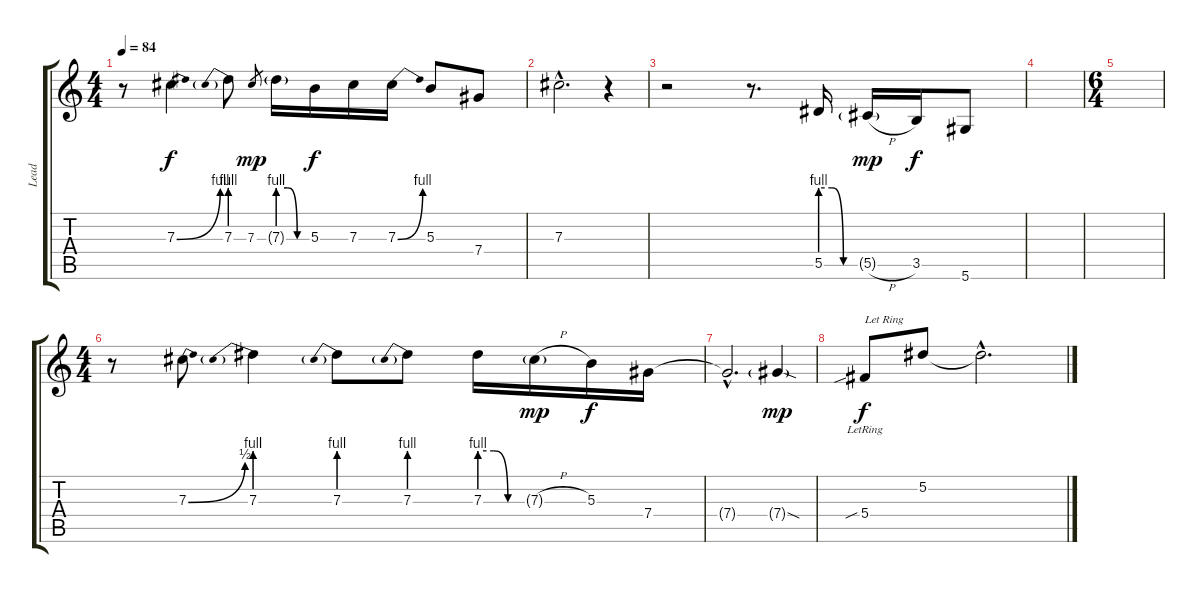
\track ("Lead" "Lead") {instrument distortionguitar}
\staff {score tabs}
\tuning (Eb4 Bb3 Gb3 Db3 Ab2 Eb2) {hide}
\ts (4 4)
\tempo 84
\clef g2
\ks c
r.8{dy f} 7.3{be (bend 0 0 60 4)}.4 7.3{be (prebend 0 4 60 4)}.8 7.3.8{gr dy mp} 7.3{be (custom 0 4 20 4 40 0 60 0) g}.16 5.3.16{dy f} 7.3.16 7.3{be (bend 0 0 60 4)}.16 5.3.8 7.4.8 |
7.3{hac}.2{d} r.4 |
r.2 r.8{d} 5.5{be (custom 0 4 20 4 40 0 60 0)}.16 5.5{h g}.16{dy mp} 3.5.16{dy f} 5.6.8 |
|
\ts (6 4)
|
\ts (4 4)
r.8 7.3{be (bend 0 0 60 2)}.8 7.3{be (prebend 0 4 60 4)}.4 7.3{be (prebend 0 4 60 4)}.8 7.3{be (prebend 0 4 60 4)}.8 7.3{be (custom 0 4 20 4 40 0 60 0)}.16 7.3{h g}.16{dy mp} 5.3.16{dy f} 7.4.16 |
7.4{hac t}.2{d} 7.4{sod g}.4{dy mp} |
5.4{sib lr}.8{txt "Let Ring" dy f} 5.2.8 5.2{hac t}.2{d}
